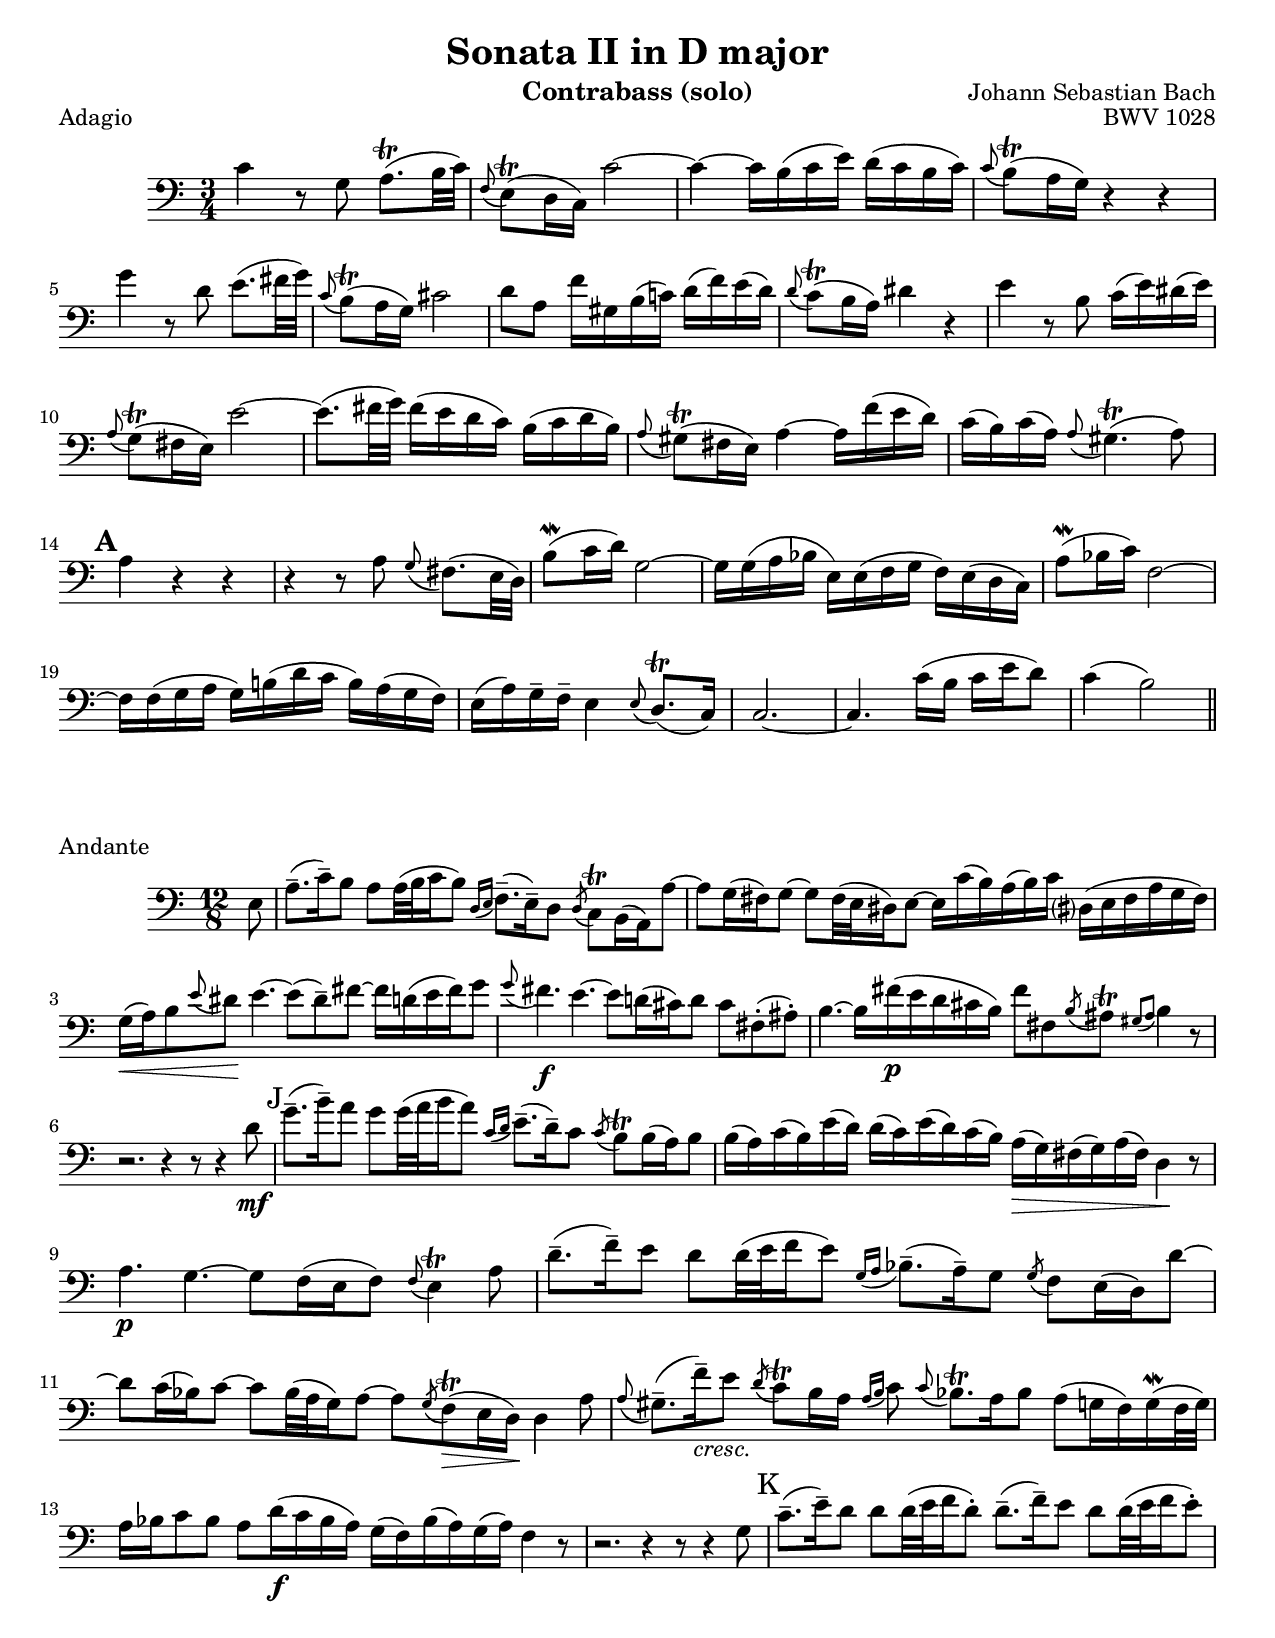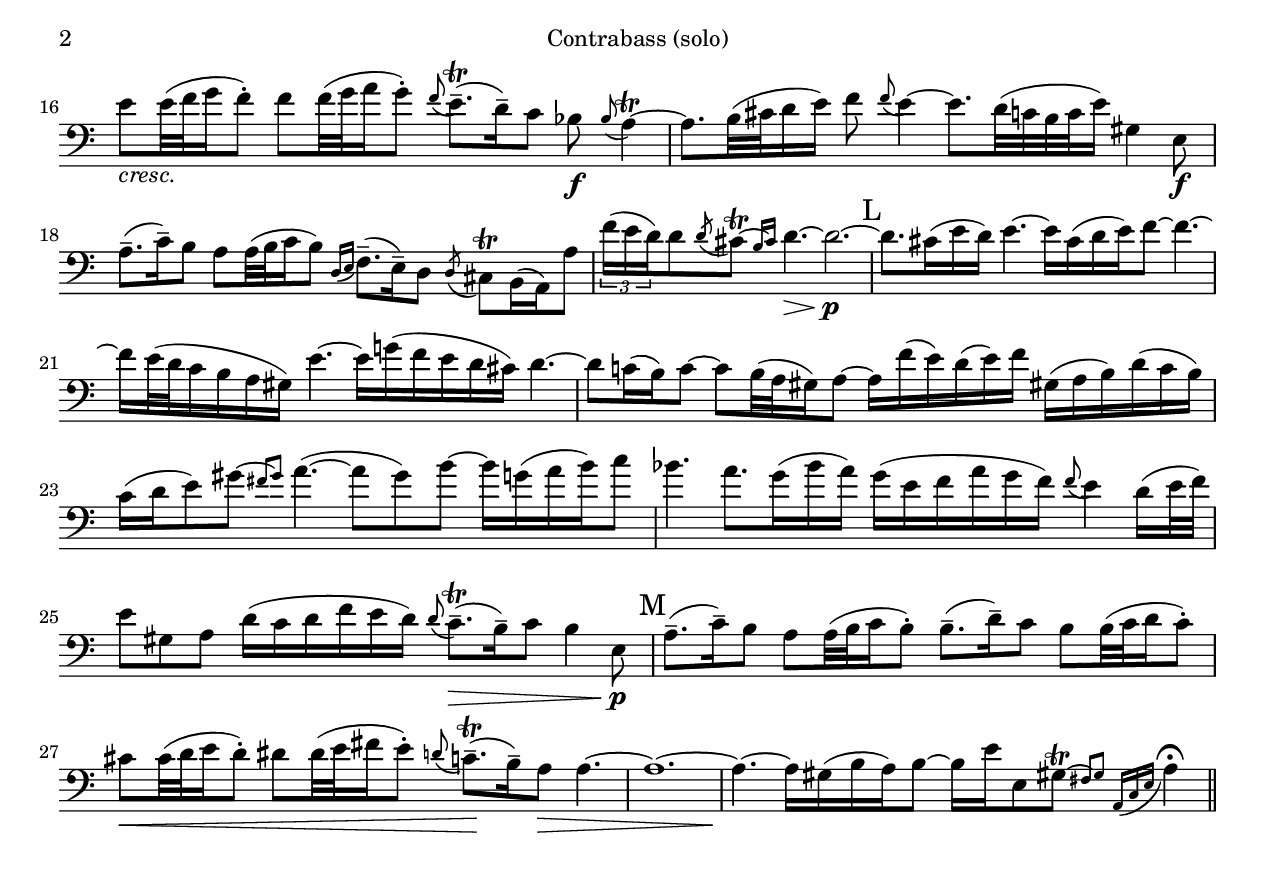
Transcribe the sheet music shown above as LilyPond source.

\version "2.24.3"

\header {
  title = "Sonata II in D major"
  opus = "BWV 1028"
  composer = "Johann Sebastian Bach"
  instrument = "Contrabass (solo)"
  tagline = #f
}

\paper {
  #(set-paper-size "letter")
}

\book {
  \score {
    \header {
      piece = "Adagio"
    }
    \new Staff {
      \new Voice {
        \relative {
          \clef bass
          \time 3/4
          \key c \major
          | c'4 r8 g a8.\trill (b32 c)
          | \appoggiatura f,8 e8\trill (d16 c) c'2~
          | c4~ c16 b (c e) d (c b c)
          | \appoggiatura c8 b\trill (a16 g) r4 r4 \break
          | g'4 r8 d e8. (fis32 g)
          | \appoggiatura c,8 b\trill (a16 g) cis2
          | d8 a f'16 gis, b (c!) d (f) e (d)
          | \appoggiatura d8 c\trill (b16 a) dis4 r
          | e4 r8 b c16 (e) dis (e) \break
          | \appoggiatura a,8 g\trill (fis16 e) e'2~
          | e8. (fis32 g) fis16 (e d c) b (c d b)
          | \appoggiatura a8 gis\trill (fis16 e) a4~ a16 f' (e d)
          | c16 (b) c16 (a) \appoggiatura a8 gis4.\trill (a8) \break
          | \mark \default a4 r r
          | r4 r8 a8 \appoggiatura g8 fis8. (e32 d)
          | b'8\mordent (c16 d)) g,2~
          | g16 g (a bes e,) e (f g f)  e (d c)
          | a'8\mordent (bes16 c) f,2~ \break
          | f16 f (g a g) b! (d c b) a (g f16)
          | e16 (a) g\tenuto f\tenuto e4 \appoggiatura e8 d8.\trill (c16)
          | c2.~
          | c4. c'16 (b c e d8)
          | c4 (b2) \bar "||"
        }
      }
    }
  }

  \score {
    \header {
      piece = "Andante"
      opus = ""
    }
    \new Staff {
      \new Voice {
        \relative {
          \clef bass
          \time 12/8
          \key a \minor
          \partial 8 e8
          \autoLineBreaksOff
          | a8.\tenuto (c16\tenuto) b8 a8 a32 (b c16 b8) \appoggiatura { d,16 e } f8.\tenuto (e16\tenuto) d8  \acciaccatura d8 c \trill b16 (a) a'8~
          | a8 g16 (fis) g8~ g8 fis32 (e dis16) e8~ e16 c' (b) a (b) c dis,? (e fis a g fis) \break
          | g16\< (a) b8 \appoggiatura e dis\! e4.~ e8 (dis\tenuto) fis~ fis16 d (e fis) g8
          | \appoggiatura g fis4.\f e4.~ e8 d!16 (cis) d8 cis fis,!\staccato (ais\staccato)
          | b4.~ b16 fis'\p (e d cis b) fis'8 fis, \acciaccatura b ais\trill \appoggiatura { gis ais } b4 r8 \break
          | r2. r4 r8 r4 d8\mf
          | \mark J g8.\tenuto (b16\tenuto) a8 g g32 (a b16 a8) \appoggiatura { c,16 d} e8.\tenuto (d16\tenuto) c8 \acciaccatura c8 b8\trill b16 (a) b8
          | b16 (a) c (b) e (d) d (c) e (d) c (b) a\> (g) fis (g) a (fis) d4\! r8 \break
          | a'4.\p  g4.~ g8 f16 (e f8) \appoggiatura f e4\trill a8
          | d8.\tenuto (f16\tenuto) e8 d8 d32 (e f16 e8) \appoggiatura { g,16 a } bes8.\tenuto (a16\tenuto) g8 \acciaccatura g f e16 (d) d'8~ \break
          | d8 c16 (bes) c8~ c8 bes32 (a g16) a8~ a8 \acciaccatura g f\trill\> (e16 d\!) d4 a'8
          | \appoggiatura a gis8.\tenuto (f'16\tenuto)_\markup {\italic cresc. } e8 \acciaccatura d c8\trill b16 a \appoggiatura { a b } c8 \appoggiatura c bes8.\trill a16 bes8 a (g16 f)  g\mordent (f32 g) \break
          | a16 bes c8 bes a d16\f (c bes a) g (f) bes (a) g (a) f4 r8
          | r2. r4 r8 r4 g8
          | \mark K c8.\tenuto (e16\tenuto) d8 d d32 (e f16 d8\staccato) d8.\tenuto (f16\tenuto) e8 d8 d32 (e f16 e8\staccato) \break
          | e8_\markup { \italic cresc. } e32 (f g16 f8\staccato) f8 f32 (g a16 g8\staccato) \appoggiatura f e8.\tenuto\trill (d16\tenuto) c8 bes\f \appoggiatura bes a4~\trill
          | a8. b32 (cis d16 e) f8 \appoggiatura f e4~ e8. d32 (c b c e16) gis,4 e8\f \break
          | a8.\tenuto (c16\tenuto) b8 a8 a32 (b c16 b8) \appoggiatura { d,16 e } f8.\tenuto (e16\tenuto) d8 \acciaccatura d8 cis\trill b16 (a) a'8
          | \tuplet 3/2 {f'16 (e d)} d8 \acciaccatura d \afterGrace cis~\trill { b16 cis } d4.\>~d2.~\p
          | \mark L d8. cis16 (e d) e4.~ e16 cis (d e) f8~ f4.~ \break
          | f16 e32 (d c16 b a gis) e'4.~ e16 g! (f e d cis) d4.~
          | d8 c!16 (b) c8~ c b32 (a gis16) a8~ a16 f' (e) d (e) f gis,! (a b) d (c b) \break
          | c16 (d e8) \afterGrace gis8~ { fis gis } a4.~ (a8 gis) b8~ b16 g (a b) c8
          | bes4. a8. g16 (bes a) g (e f a g f) \appoggiatura f8 e4 d16 (e32 f) \break
          | e8 gis, a d16 (c d f e d) \appoggiatura d8 c8.\tenuto\trill\> (b16\tenuto) c8 b4 e,8\p
          | \mark M a8.\tenuto (c16\tenuto) b8 a a32 (b c16 b8\staccato) b8.\tenuto (d16\tenuto) c8 b b32 (c d16 c8\staccato) \break
          | cis8\< cis32 (d e16 d8\staccato) dis dis32 (e fis16 e8\staccato) \appoggiatura d c8.\trill\tenuto\! (b16\tenuto) a8\> a4.~
          | a1.~
          | a4.\!~a16 gis (b a) b8~ b16 e e,8 \afterGrace gis!8\trill~ {fis gis} \appoggiatura { a,16 c e} a4\fermata \bar "||"
          \autoLineBreaksOn
        }
      }
    }
  }
}
